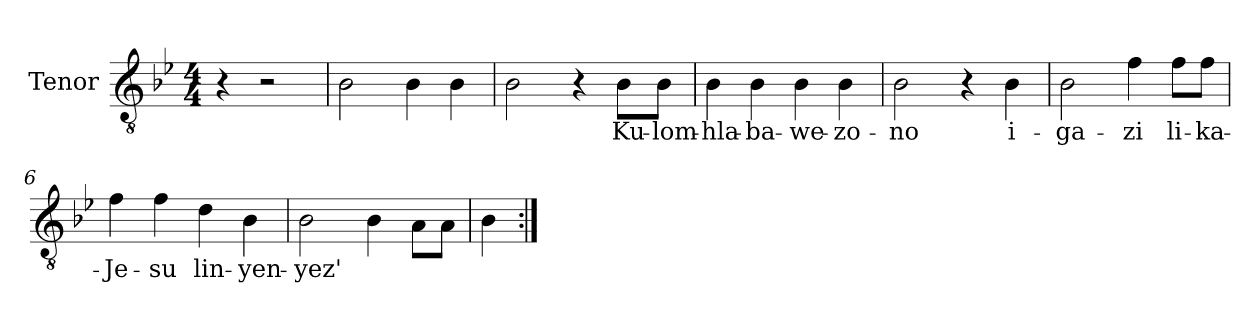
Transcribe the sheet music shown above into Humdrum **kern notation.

**kern	**text
*part1	*part1
*staff1	*staff1
*I"Tenor	*
*I'T.	*
*clefGv2	*
*k[b-e-]	*
*M4/4	*
*MM60	*
=	=
4r	.
2r	.
=1	=1
2B-\	.
4B-\	.
4B-\	.
=2	=2
2B-\	.
4r	.
!	!LO:LY:b
8B-\L	Ku-
!	!LO:LY:b
8B-\J	-lom-
=3	=3
!	!LO:LY:b
4B-\	-hla-
!	!LO:LY:b
4B-\	-ba-
!	!LO:LY:b
4B-\	-we-
!	!LO:LY:b
4B-\	-zo-
=4	=4
!	!LO:LY:b
2B-\	-no
4r	.
!	!LO:LY:b
4B-\	i-
=5	=5
!	!LO:LY:b
2B-\	-ga-
!	!LO:LY:b
4f\	-zi
!	!LO:LY:b
8f\L	li-
!	!LO:LY:b
8f\J	-ka-
=6	=6
!	!LO:LY:b
4f\	-Je-
!	!LO:LY:b
4f\	-su
!	!LO:LY:b
4d\	lin-
!	!LO:LY:b
4B-\	-yen-
=7	=7
!	!LO:LY:b
2B-\	-yez'
4B-\	.
8A\L	.
8A\J	.
!!LO:LB:g=z
=8	=8
4B-\	.
=:|!	=:|!
*-	*-
